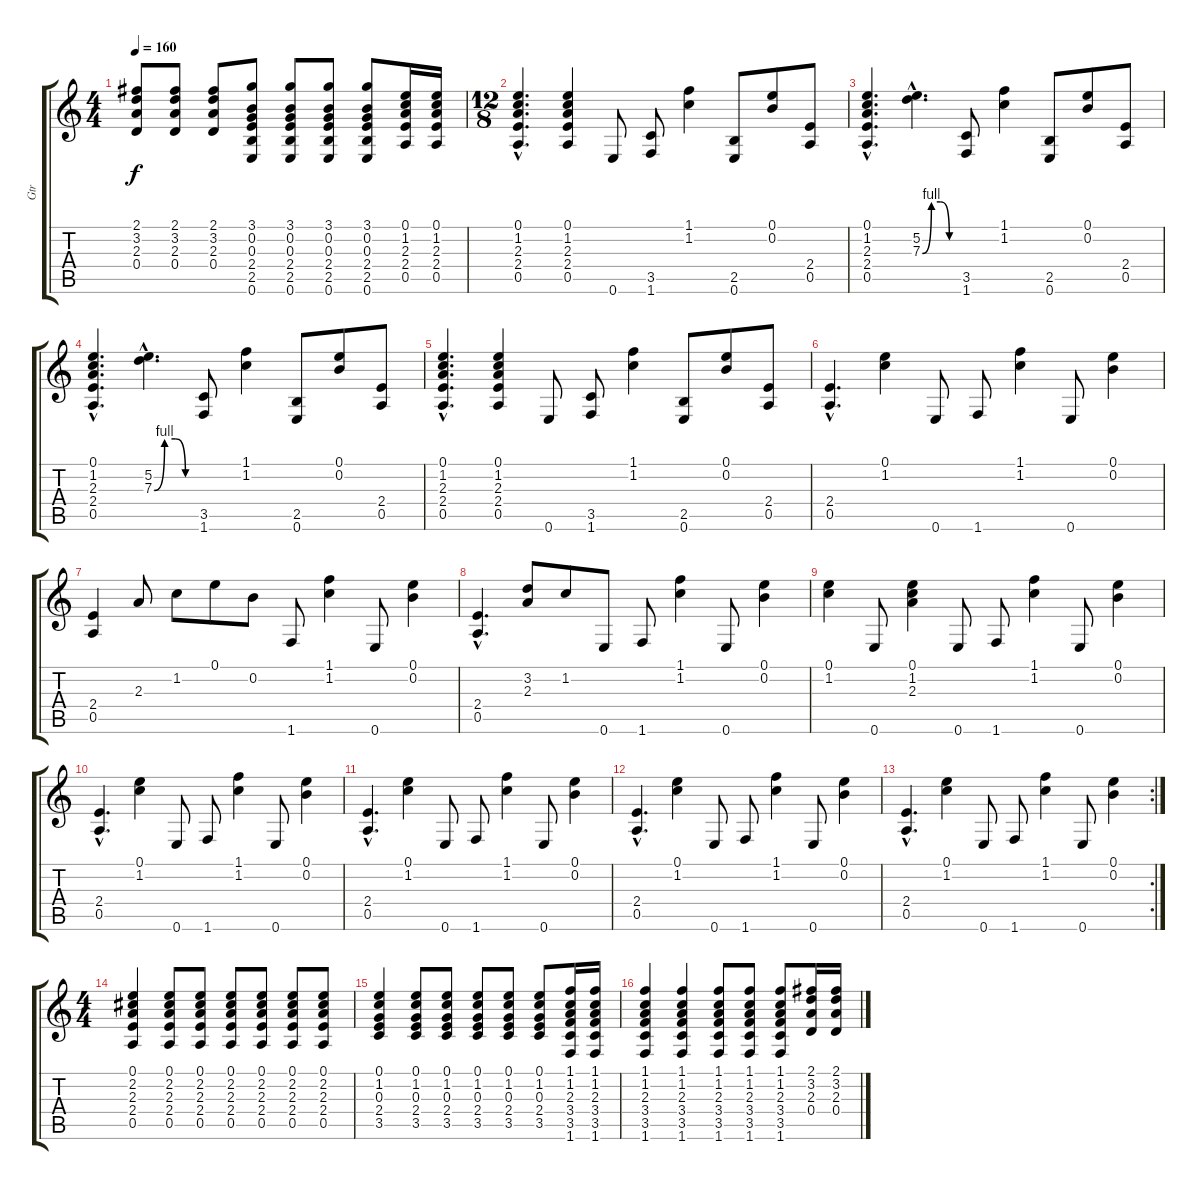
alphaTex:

\track ("Gtr" "Gtr") {instrument overdrivenguitar}
\staff {score tabs}
\tuning (E4 B3 G3 D3 A2 E2) {hide}
\ts (4 4)
\tempo 160
\clef g2
\ks c
(2.1 3.2 2.3 0.4).8{dy f} (2.1 3.2 2.3 0.4).8 (2.1 3.2 2.3 0.4).8 (3.1 0.2 0.3 2.4 2.5 0.6).8 (3.1 0.2 0.3 2.4 2.5 0.6).8 (3.1 0.2 0.3 2.4 2.5 0.6).8 (3.1 0.2 0.3 2.4 2.5 0.6).8 (0.1 1.2 2.3 2.4 0.5).16{volume 11 instrument overdrivenguitar} (0.1 1.2 2.3 2.4 0.5).16 |
\ts (12 8)
(0.1{hac} 1.2{hac} 2.3{hac} 2.4{hac} 0.5{hac}).4{d} (0.1 1.2 2.3 2.4 0.5).4 0.6.8 (3.5 1.6).8 (1.1 1.2).4 (2.5 0.6).8 (0.1 0.2).8 (2.4 0.5).8 |
(0.1{hac} 1.2{hac} 2.3{hac} 2.4{hac} 0.5{hac}).4{d} (5.2{hac} 7.3{be (custom 0 0 15 4 30 4 45 0 60 0) hac}).4{d} (3.5 1.6).8 (1.1 1.2).4 (2.5 0.6).8 (0.1 0.2).8 (2.4 0.5).8 |
(0.1{hac} 1.2{hac} 2.3{hac} 2.4{hac} 0.5{hac}).4{d} (5.2{hac} 7.3{be (custom 0 0 15 4 30 4 45 0 60 0) hac}).4{d} (3.5 1.6).8 (1.1 1.2).4 (2.5 0.6).8 (0.1 0.2).8 (2.4 0.5).8 |
(0.1{hac} 1.2{hac} 2.3{hac} 2.4{hac} 0.5{hac}).4{d} (0.1 1.2 2.3 2.4 0.5).4 0.6.8 (3.5 1.6).8 (1.1 1.2).4 (2.5 0.6).8 (0.1 0.2).8 (2.4 0.5).8 |
(2.4{hac} 0.5{hac}).4{d} (0.1 1.2).4 0.6.8 1.6.8 (1.1 1.2).4 0.6.8 (0.1 0.2).4 |
(2.4 0.5).4 2.3.8 1.2.8 0.1.8 0.2.8 1.6.8 (1.1 1.2).4 0.6.8 (0.1 0.2).4 |
(2.4{hac} 0.5{hac}).4{d} (3.2 2.3).8 1.2.8 0.6.8 1.6.8 (1.1 1.2).4 0.6.8 (0.1 0.2).4 |
(0.1 1.2).4 0.6.8 (0.1 1.2 2.3).4 0.6.8 1.6.8 (1.1 1.2).4 0.6.8 (0.1 0.2).4 |
(2.4{hac} 0.5{hac}).4{d} (0.1 1.2).4 0.6.8 1.6.8 (1.1 1.2).4 0.6.8 (0.1 0.2).4 |
(2.4{hac} 0.5{hac}).4{d} (0.1 1.2).4 0.6.8 1.6.8 (1.1 1.2).4 0.6.8 (0.1 0.2).4 |
(2.4{hac} 0.5{hac}).4{d} (0.1 1.2).4 0.6.8 1.6.8 (1.1 1.2).4 0.6.8 (0.1 0.2).4 |
\rc 2
(2.4{hac} 0.5{hac}).4{d} (0.1 1.2).4 0.6.8 1.6.8 (1.1 1.2).4 0.6.8 (0.1 0.2).4 |
\ts (4 4)
(0.1 2.2 2.3 2.4 0.5).4 (0.1 2.2 2.3 2.4 0.5).8 (0.1 2.2 2.3 2.4 0.5).8 (0.1 2.2 2.3 2.4 0.5).8 (0.1 2.2 2.3 2.4 0.5).8 (0.1 2.2 2.3 2.4 0.5).8 (0.1 2.2 2.3 2.4 0.5).8 |
(0.1 1.2 0.3 2.4 3.5).4 (0.1 1.2 0.3 2.4 3.5).8 (0.1 1.2 0.3 2.4 3.5).8 (0.1 1.2 0.3 2.4 3.5).8 (0.1 1.2 0.3 2.4 3.5).8 (0.1 1.2 0.3 2.4 3.5).8 (1.1 1.2 2.3 3.4 3.5 1.6).16 (1.1 1.2 2.3 3.4 3.5 1.6).16 |
(1.1 1.2 2.3 3.4 3.5 1.6).4 (1.1 1.2 2.3 3.4 3.5 1.6).4 (1.1 1.2 2.3 3.4 3.5 1.6).8 (1.1 1.2 2.3 3.4 3.5 1.6).8 (1.1 1.2 2.3 3.4 3.5 1.6).8 (2.1 3.2 2.3 0.4).16 (2.1 3.2 2.3 0.4).16
